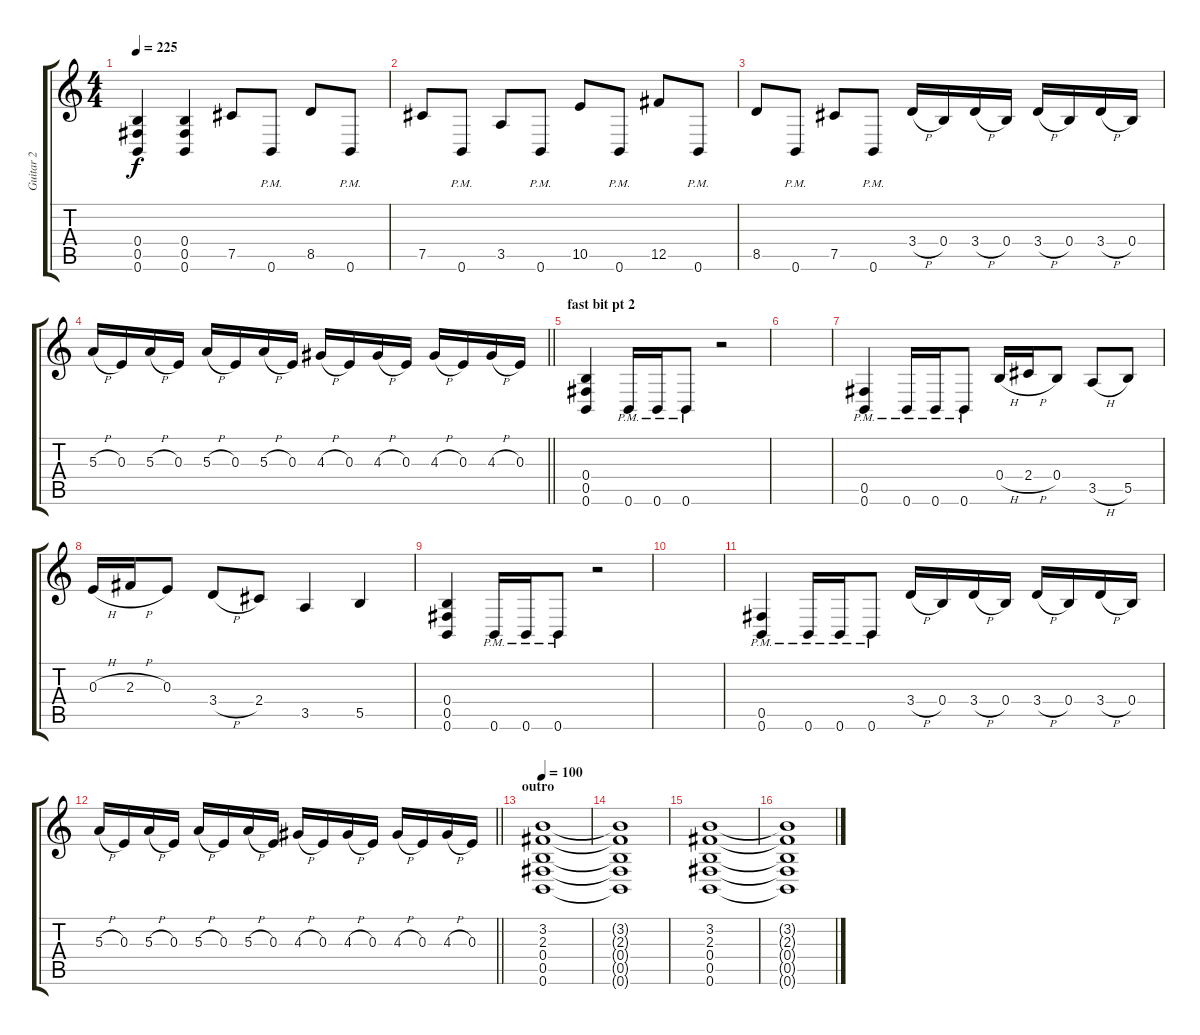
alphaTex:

\track ("Guitar 2" "Guitar 2") {instrument overdrivenguitar}
\staff {score tabs}
\tuning (Db4 Ab3 E3 B2 Gb2 B1) {hide}
\ts (4 4)
\tempo 225
\clef g2
\ks c
(0.4 0.5 0.6).4{dy f} (0.4 0.5 0.6).4 7.5.8 0.6{pm}.8 8.5.8 0.6{pm}.8 |
7.5.8 0.6{pm}.8 3.5.8 0.6{pm}.8 10.5.8 0.6{pm}.8 12.5.8 0.6{pm}.8 |
8.5.8 0.6{pm}.8 7.5.8 0.6{pm}.8 3.4{h}.16 0.4.16 3.4{h}.16 0.4.16 3.4{h}.16 0.4.16 3.4{h}.16 0.4.16 |
\barLineRight lightlight
5.3{h}.16 0.3.16 5.3{h}.16 0.3.16 5.3{h}.16 0.3.16 5.3{h}.16 0.3.16 4.3{h}.16 0.3.16 4.3{h}.16 0.3.16 4.3{h}.16 0.3.16 4.3{h}.16 0.3.16 |
\section ("" "fast bit pt 2")
(0.4 0.5 0.6).4 0.6{pm}.16 0.6{pm}.16 0.6{pm}.8 r.2 |
|
(0.5{pm} 0.6{pm}).4 0.6{pm}.16 0.6{pm}.16 0.6{pm}.8 0.4{h}.16 2.4{h}.16 0.4.8 3.5{h}.8 5.5.8 |
0.3{h}.16 2.3{h}.16 0.3.8 3.4{h}.8 2.4.8 3.5.4 5.5.4 |
(0.4 0.5 0.6).4 0.6{pm}.16 0.6{pm}.16 0.6{pm}.8 r.2 |
|
(0.5{pm} 0.6{pm}).4 0.6{pm}.16 0.6{pm}.16 0.6{pm}.8 3.4{h}.16 0.4.16 3.4{h}.16 0.4.16 3.4{h}.16 0.4.16 3.4{h}.16 0.4.16 |
\barLineRight lightlight
5.3{h}.16 0.3.16 5.3{h}.16 0.3.16 5.3{h}.16 0.3.16 5.3{h}.16 0.3.16 4.3{h}.16 0.3.16 4.3{h}.16 0.3.16 4.3{h}.16 0.3.16 4.3{h}.16 0.3.16 |
\section ("" "outro")
\tempo 100
(3.2 2.3 0.4 0.5 0.6).1 |
(3.2{t} 2.3{t} 0.4{t} 0.5{t} 0.6{t}).1 |
(3.2 2.3 0.4 0.5 0.6).1 |
(3.2{t} 2.3{t} 0.4{t} 0.5{t} 0.6{t}).1
